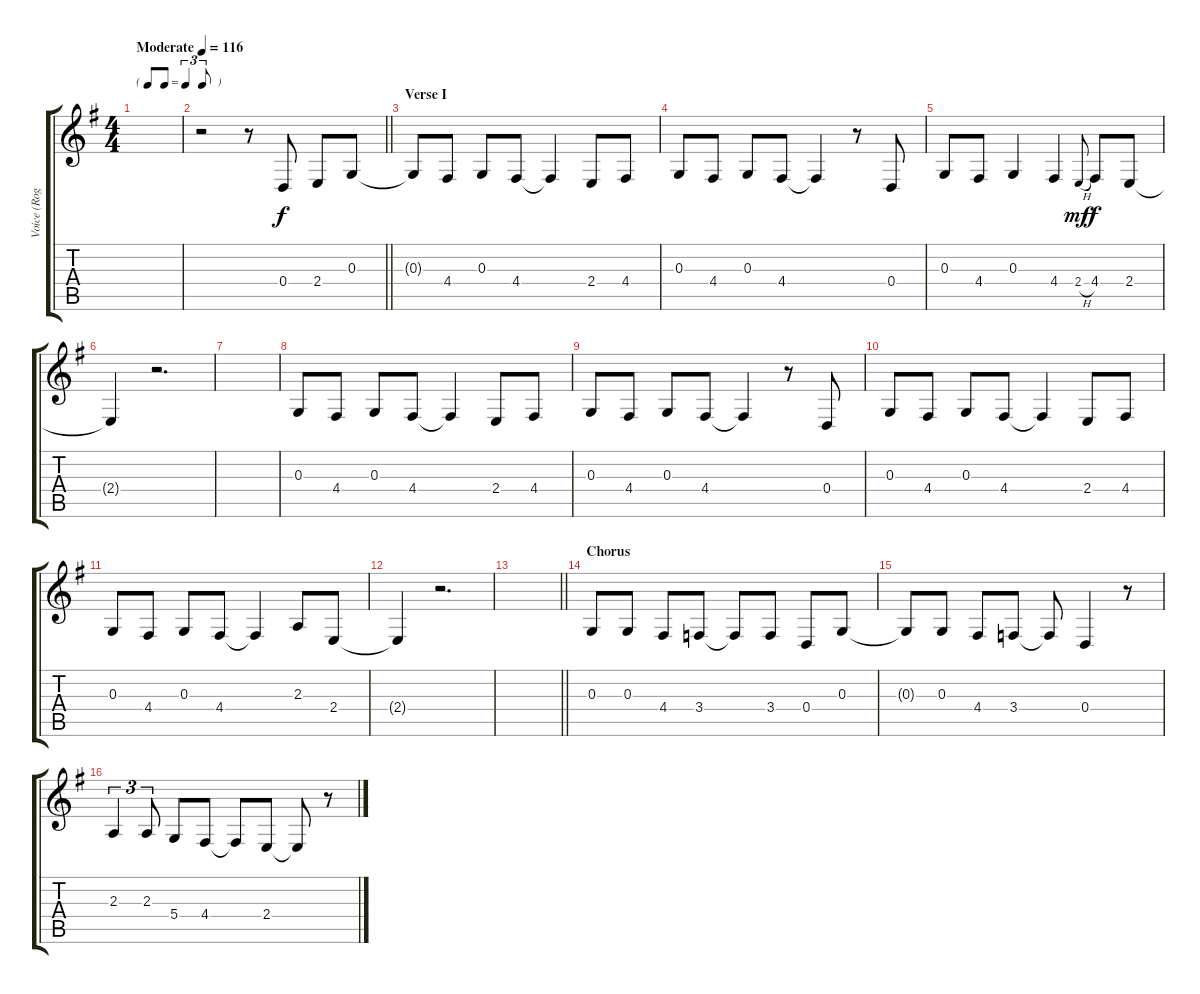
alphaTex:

\track ("Voice (Roger Waters)" "Voice (Rog") {instrument altosax}
\staff {score tabs}
\tuning (E4 B3 G3 D3 A2 E2) {hide}
\ts (4 4)
\tf triplet8th
\tempo (116 "Moderate")
\clef g2
\ks g
|
\barLineRight lightlight
r.2 r.8 0.4.8 2.4.8 0.3.8 |
\section ("" "Verse I")
0.3{t}.8 4.4.8 0.3.8 4.4.8 4.4{t}.4 2.4.8 4.4.8 |
0.3.8 4.4.8 0.3.8 4.4.8 4.4{t}.4 r.8 0.4.8 |
0.3.8 4.4.8 0.3.4 4.4.4 2.4{h}.8{gr onbeat dy mf} 4.4.8{dy f} 2.4.8 |
2.4{t}.4 r.2{d} |
|
0.3.8 4.4.8 0.3.8 4.4.8 4.4{t}.4 2.4.8 4.4.8 |
0.3.8 4.4.8 0.3.8 4.4.8 4.4{t}.4 r.8 0.4.8 |
0.3.8 4.4.8 0.3.8 4.4.8 4.4{t}.4 2.4.8 4.4.8 |
0.3.8 4.4.8 0.3.8 4.4.8 4.4{t}.4 2.3.8 2.4.8 |
2.4{t}.4 r.2{d} |
\barLineRight lightlight
|
\section ("" "Chorus")
0.3.8 0.3.8 4.4.8 3.4.8 3.4{t}.8 3.4.8 0.4.8 0.3.8 |
0.3{t}.8 0.3.8 4.4.8 3.4.8 3.4{t}.8 0.4.4 r.8 |
2.3.4{tu (3 2)} 2.3.8{tu (3 2)} 5.4.8 4.4.8 4.4{t}.8 2.4.8 2.4{t}.8 r.8
